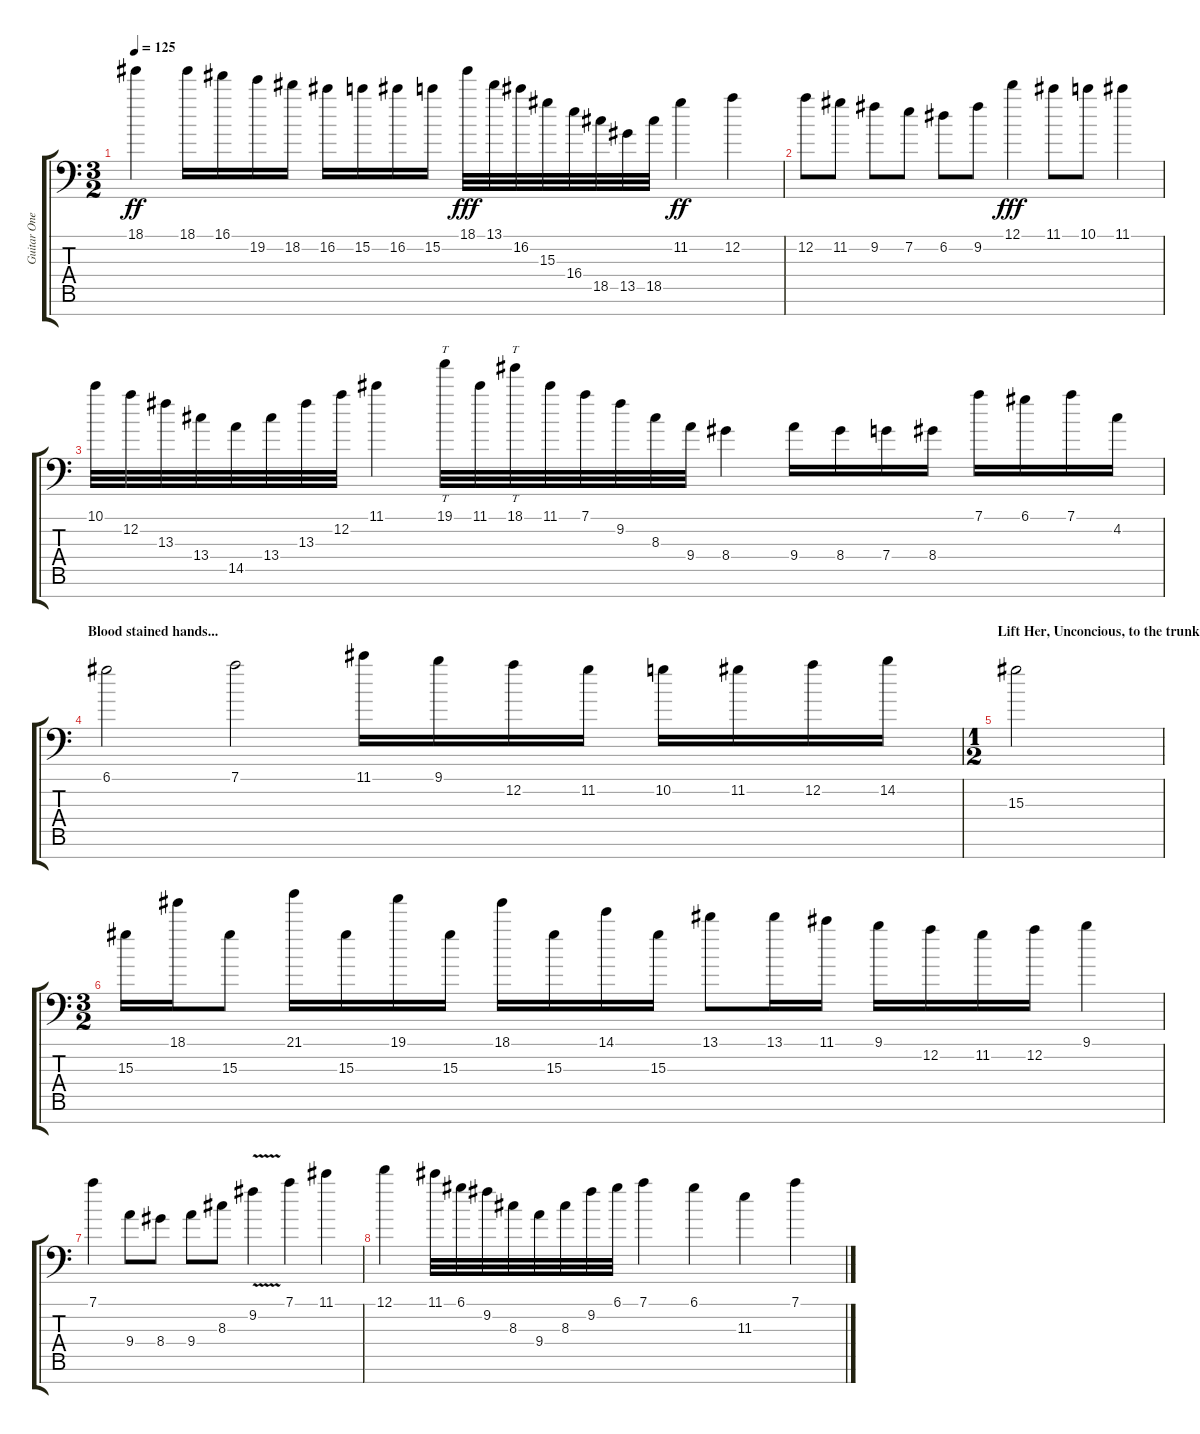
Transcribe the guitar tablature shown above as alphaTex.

\track ("Guitar One" "Guitar One") {instrument overdrivenguitar}
\staff {score tabs}
\tuning (D4 A3 F3 C3 G2 D2 A1) {hide}
\ts (3 2)
\tempo 125
\clef f4
\ks c
18.1.4{dy ff} 18.1.16 16.1.16 19.2.16 18.2.16 16.2.16 15.2.16 16.2.16 15.2.16 18.1.32{dy fff} 13.1.32 16.2.32 15.3.32 16.4.32 18.5.32 13.5.32 18.5.32 11.2.4{dy ff} 12.2.4 |
12.2.8 11.2.8 9.2.8 7.2.8 6.2.8 9.2.8 12.1.4{dy fff} 11.1.8 10.1.8 11.1.4 |
10.1.32 12.2.32 13.3.32 13.4.32 14.5.32 13.4.32 13.3.32 12.2.32 11.1.4 19.1.32{tt} 11.1.32 18.1.32{tt} 11.1.32 7.1.32 9.2.32 8.3.32 9.4.32 8.4.4 9.4.16 8.4.16 7.4.16 8.4.16 7.1.16 6.1.16 7.1.16 4.2.16 |
\section ("" "Blood stained hands...")
6.1.2 7.1.2 11.1.16 9.1.16 12.2.16 11.2.16 10.2.16 11.2.16 12.2.16 14.2.16 |
\ts (1 2)
\section ("" "Lift Her, Unconcious, to the trunk...")
15.3.2 |
\ts (3 2)
15.3.16 18.1.16 15.3.8 21.1.16 15.3.16 19.1.16 15.3.16 18.1.16 15.3.16 14.1.16 15.3.16 13.1.8 13.1.16 11.1.16 9.1.16 12.2.16 11.2.16 12.2.16 9.1.4 |
7.1.4 9.4.8 8.4.8 9.4.8 8.3.8 9.2{v}.4 7.1.4 11.1.4 |
12.1.4 11.1.32 6.1.32 9.2.32 8.3.32 9.4.32 8.3.32 9.2.32 6.1.32 7.1.4 6.1.4 11.3.4 7.1.4
